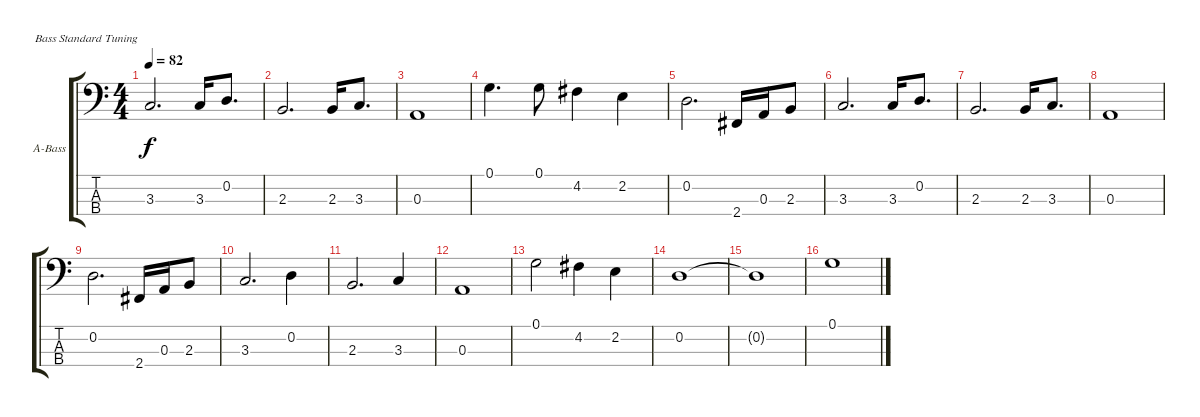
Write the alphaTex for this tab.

\bracketExtendMode groupsimilarinstruments
\firstSystemTrackNameOrientation horizontal
\otherSystemsTrackNameOrientation horizontal
\track ("Bass Part 2" "A-Bass") {instrument acousticgrandpiano}
\staff {score tabs}
\tuning (G2 D2 A1 E1)
\displaytranspose 12
\ts (4 4)
\tempo 82
\clef f4
\ks c
3.3.2{d dy f} 3.3.16 0.2.8{d} |
2.3.2{d} 2.3.16 3.3.8{d} |
0.3.1 |
0.1.4{d} 0.1.8 4.2.4 2.2.4 |
0.2.2{d} 2.4.16 0.3.16 2.3.8 |
3.3.2{d} 3.3.16 0.2.8{d} |
2.3.2{d} 2.3.16 3.3.8{d} |
0.3.1 |
0.2.2{d} 2.4.16 0.3.16 2.3.8 |
3.3.2{d} 0.2.4 |
2.3.2{d} 3.3.4 |
0.3.1 |
0.1.2 4.2.4 2.2.4 |
0.2.1 |
0.2{t}.1 |
0.1.1
